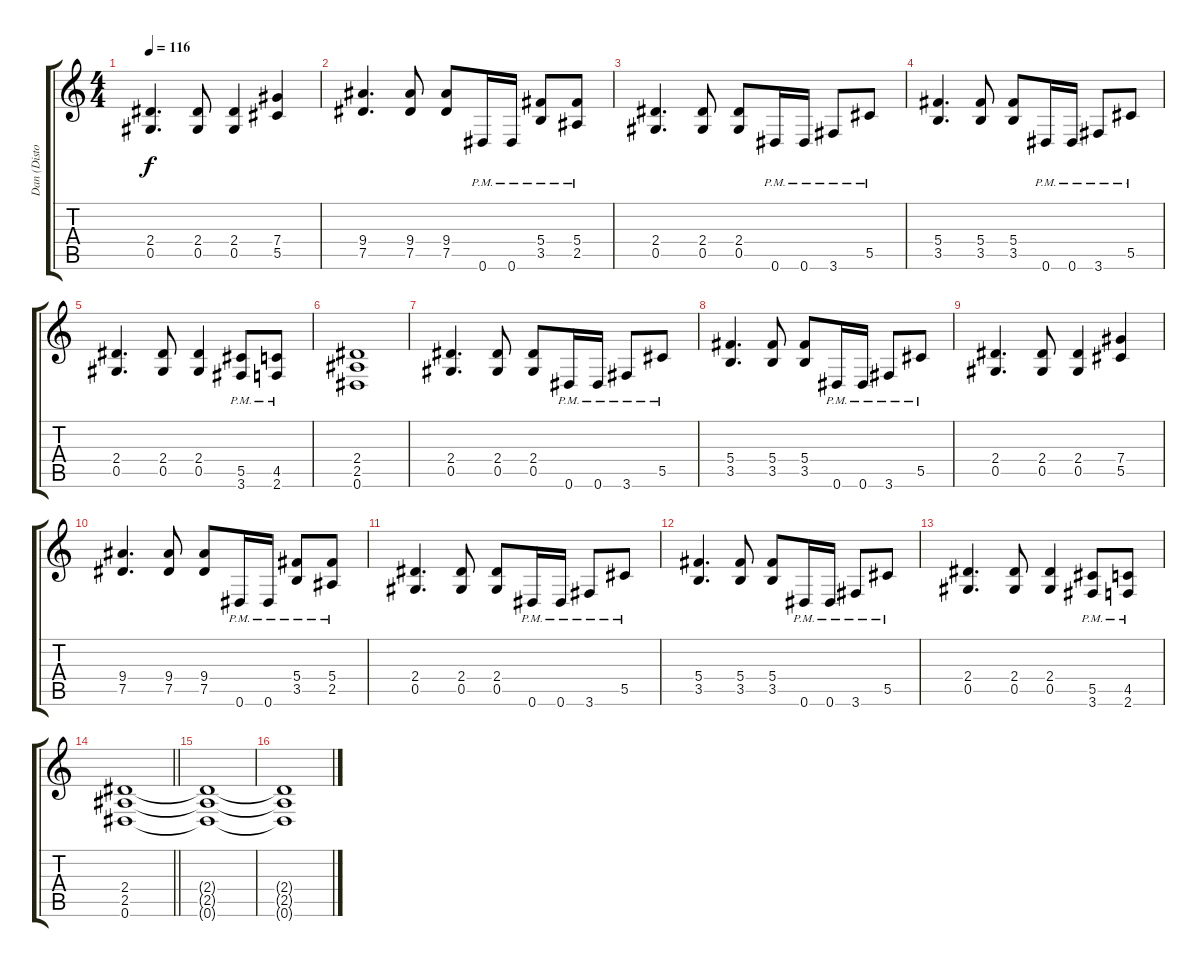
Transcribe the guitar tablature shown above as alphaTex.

\track ("Dan (Distortion)" "Dan (Disto") {instrument distortionguitar}
\staff {score tabs}
\tuning (Eb4 Bb3 Gb3 Db3 Ab2 Eb2) {hide}
\ts (4 4)
\tempo 116
\clef g2
\ks c
(2.4 0.5).4{d dy f} (2.4 0.5).8 (2.4 0.5).4 (7.4 5.5).4 |
(9.4 7.5).4{d} (9.4 7.5).8 (9.4 7.5).8 0.6{pm}.16 0.6{pm}.16 (5.4{pm} 3.5{pm}).8 (5.4{pm} 2.5{pm}).8 |
(2.4 0.5).4{d} (2.4 0.5).8 (2.4 0.5).8 0.6{pm}.16 0.6{pm}.16 3.6{pm}.8 5.5{pm}.8 |
(5.4 3.5).4{d} (5.4 3.5).8 (5.4 3.5).8 0.6{pm}.16 0.6{pm}.16 3.6{pm}.8 5.5{pm}.8 |
(2.4 0.5).4{d} (2.4 0.5).8 (2.4 0.5).4 (5.5{pm} 3.6{pm}).8 (4.5{pm} 2.6{pm}).8 |
(2.4 2.5 0.6).1 |
(2.4 0.5).4{d} (2.4 0.5).8 (2.4 0.5).8 0.6{pm}.16 0.6{pm}.16 3.6{pm}.8 5.5{pm}.8 |
(5.4 3.5).4{d} (5.4 3.5).8 (5.4 3.5).8 0.6{pm}.16 0.6{pm}.16 3.6{pm}.8 5.5{pm}.8 |
(2.4 0.5).4{d} (2.4 0.5).8 (2.4 0.5).4 (7.4 5.5).4 |
(9.4 7.5).4{d} (9.4 7.5).8 (9.4 7.5).8 0.6{pm}.16 0.6{pm}.16 (5.4{pm} 3.5{pm}).8 (5.4{pm} 2.5{pm}).8 |
(2.4 0.5).4{d} (2.4 0.5).8 (2.4 0.5).8 0.6{pm}.16 0.6{pm}.16 3.6{pm}.8 5.5{pm}.8 |
(5.4 3.5).4{d} (5.4 3.5).8 (5.4 3.5).8 0.6{pm}.16 0.6{pm}.16 3.6{pm}.8 5.5{pm}.8 |
(2.4 0.5).4{d} (2.4 0.5).8 (2.4 0.5).4 (5.5{pm} 3.6{pm}).8 (4.5{pm} 2.6{pm}).8 |
\barLineRight lightlight
(2.4 2.5 0.6).1 |
(2.4{t} 2.5{t} 0.6{t}).1 |
(2.4{t} 2.5{t} 0.6{t}).1
